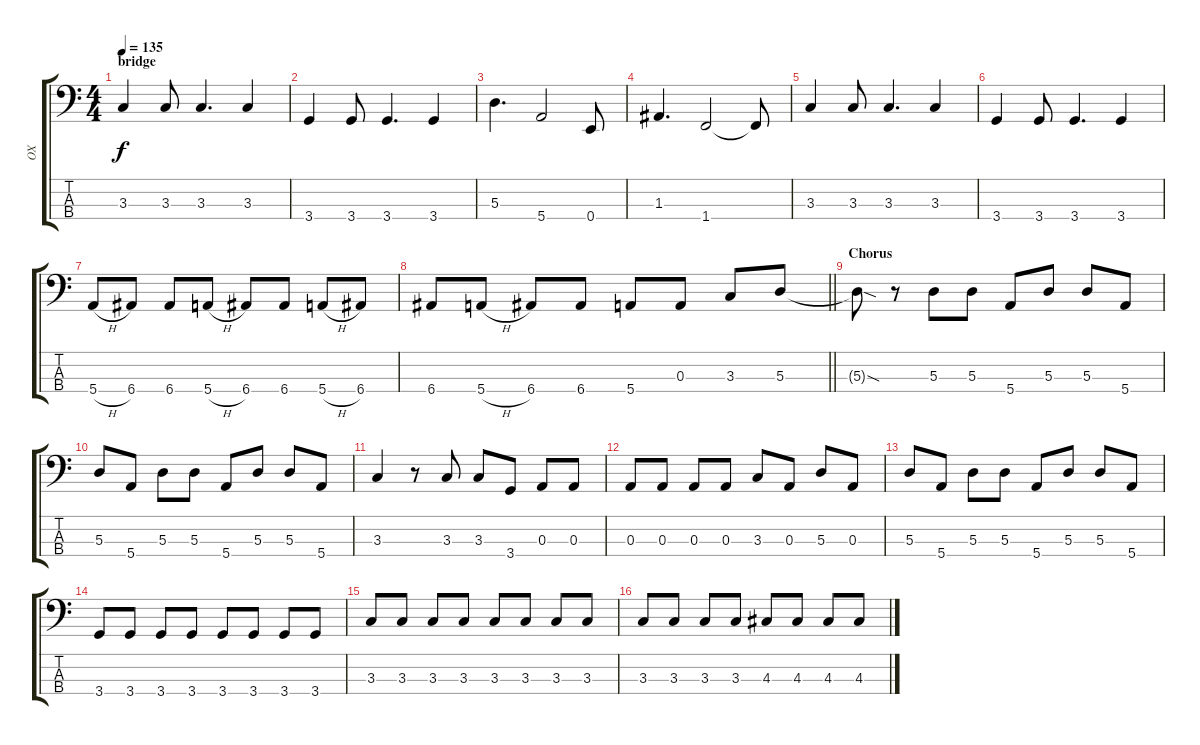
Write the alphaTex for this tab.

\track ("OX" "OX") {instrument electricbassfinger}
\staff {score tabs}
\tuning (G2 D2 A1 E1) {hide}
\ts (4 4)
\section ("" "bridge")
\tempo 135
\clef f4
\ks c
3.3.4{dy f} 3.3.8 3.3.4{d} 3.3.4 |
3.4.4 3.4.8 3.4.4{d} 3.4.4 |
5.3.4{d} 5.4.2 0.4.8 |
1.3.4{d} 1.4.2 1.4{t}.8 |
3.3.4 3.3.8 3.3.4{d} 3.3.4 |
3.4.4 3.4.8 3.4.4{d} 3.4.4 |
5.4{h}.8 6.4.8 6.4.8 5.4{h}.8 6.4.8 6.4.8 5.4{h}.8 6.4.8 |
\barLineRight lightlight
6.4.8 5.4{h}.8 6.4.8 6.4.8 5.4.8 0.3.8 3.3.8 5.3.8 |
\section ("" "Chorus")
5.3{sod t}.8 r.8 5.3.8 5.3.8 5.4.8 5.3.8 5.3.8 5.4.8 |
5.3.8 5.4.8 5.3.8 5.3.8 5.4.8 5.3.8 5.3.8 5.4.8 |
3.3.4 r.8 3.3.8 3.3.8 3.4.8 0.3.8 0.3.8 |
0.3.8 0.3.8 0.3.8 0.3.8 3.3.8 0.3.8 5.3.8 0.3.8 |
5.3.8 5.4.8 5.3.8 5.3.8 5.4.8 5.3.8 5.3.8 5.4.8 |
3.4.8 3.4.8 3.4.8 3.4.8 3.4.8 3.4.8 3.4.8 3.4.8 |
3.3.8 3.3.8 3.3.8 3.3.8 3.3.8 3.3.8 3.3.8 3.3.8 |
3.3.8 3.3.8 3.3.8 3.3.8 4.3.8 4.3.8 4.3.8 4.3.8
